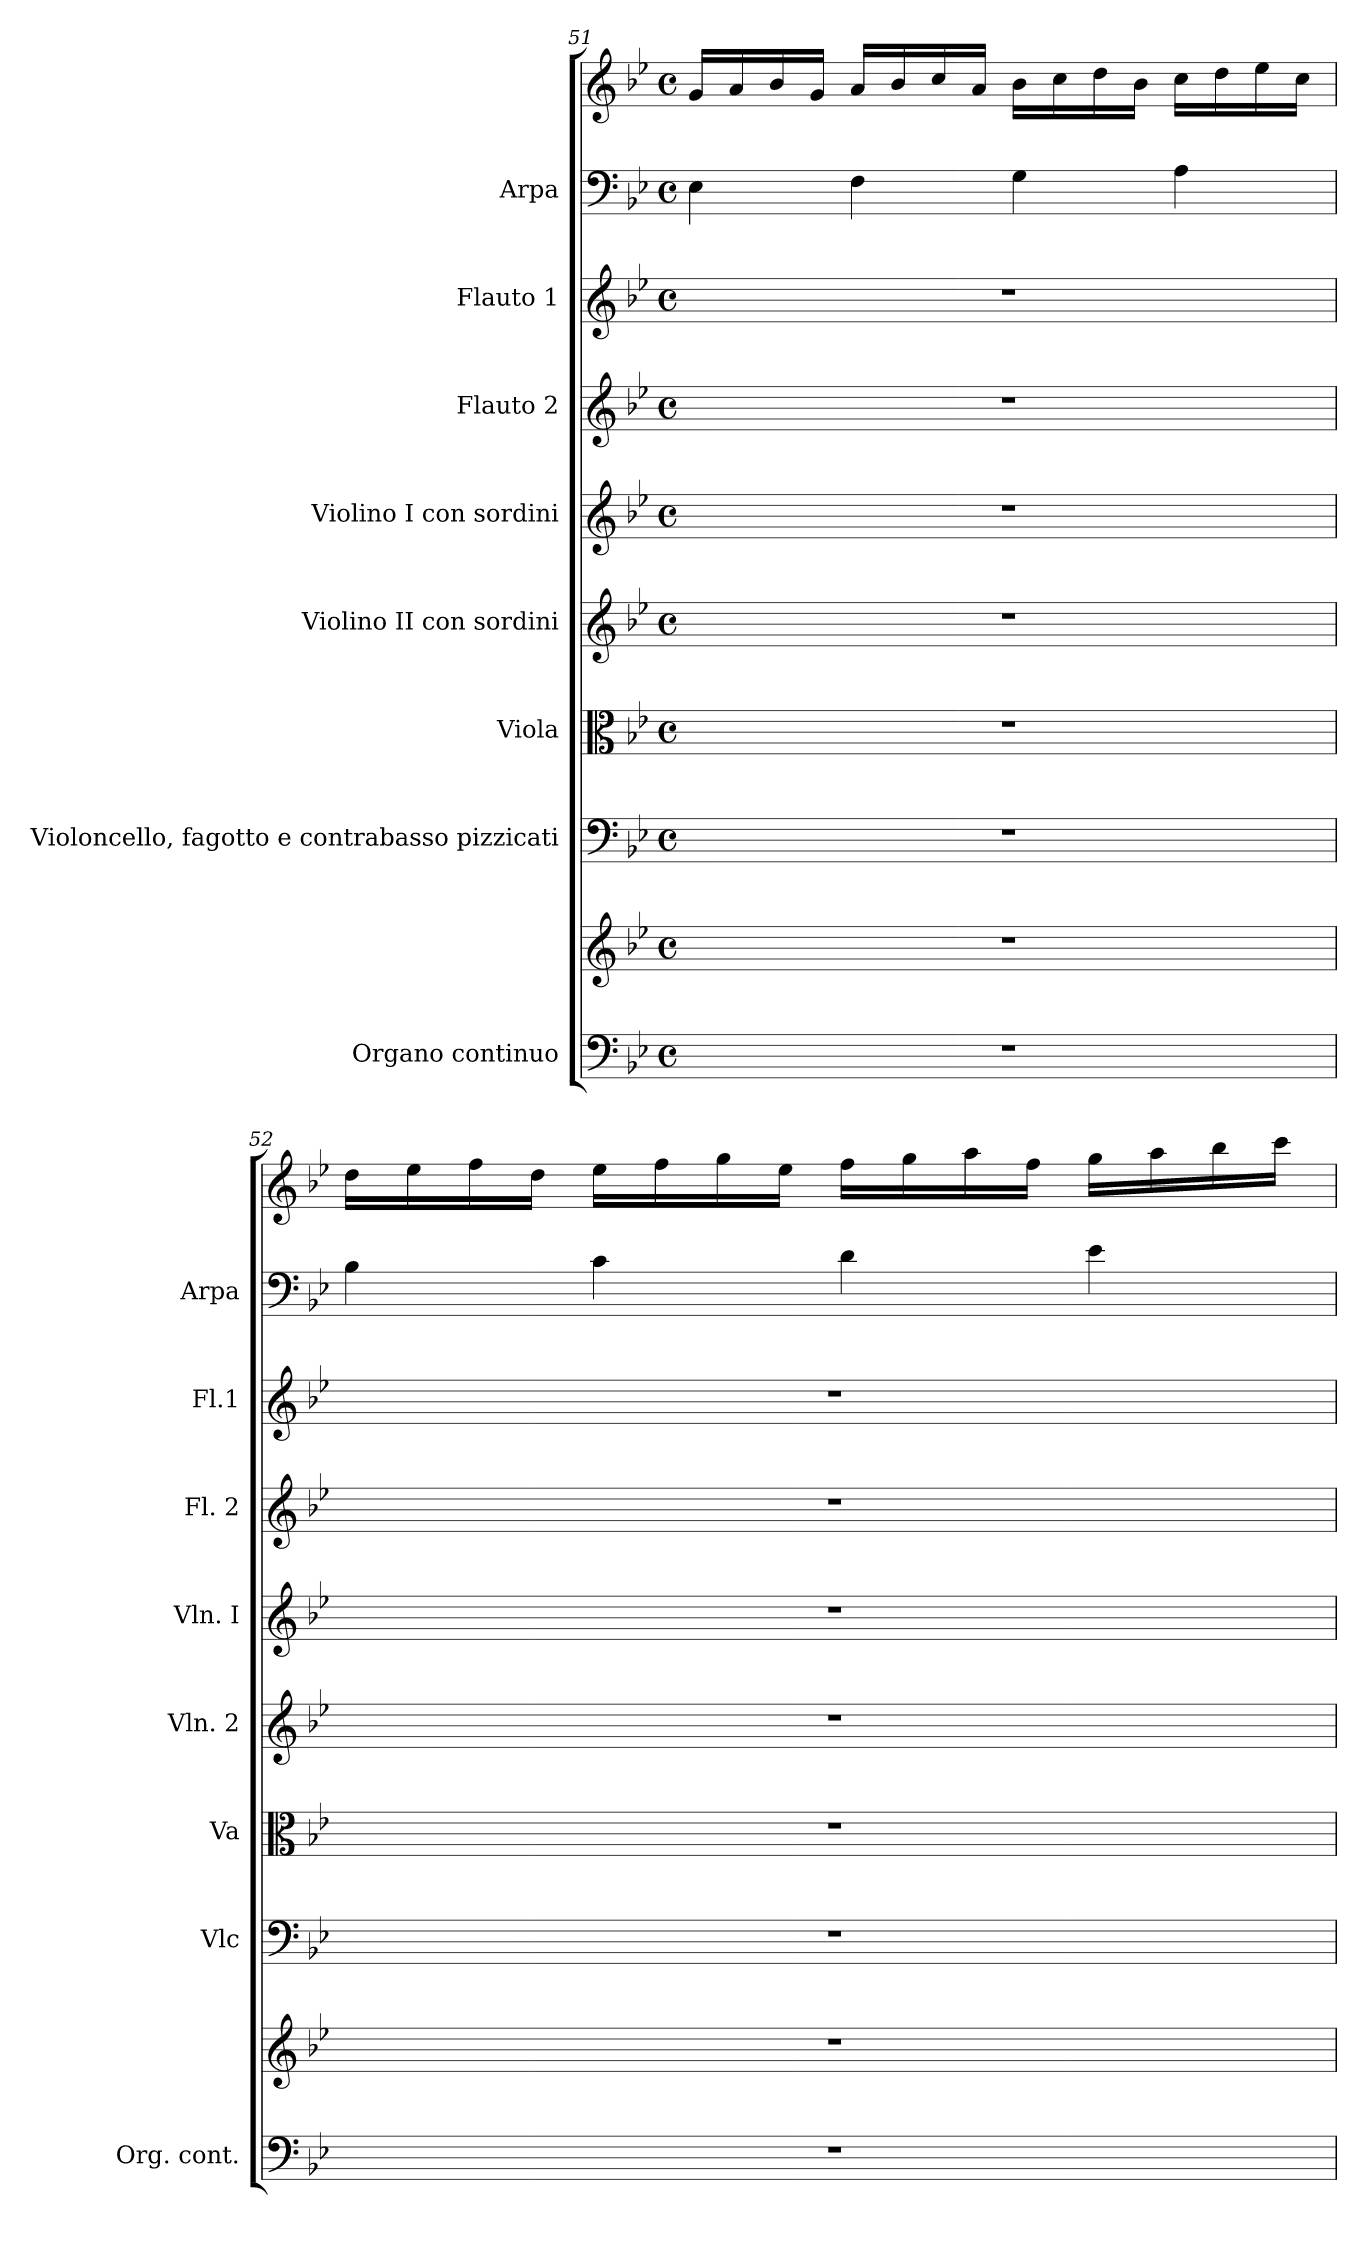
**kern	**kern	**kern	**kern	**kern	**kern	**kern	**kern	**kern	**kern
*part8	*part8	*part7	*part6	*part5	*part4	*part3	*part2	*part1	*part1
*staff10	*staff9	*staff8	*staff7	*staff6	*staff5	*staff4	*staff3	*staff2	*staff1
*I"Organo  continuo	*	*I"Violoncello, fagotto e contrabasso pizzicati	*I"Viola	*I"Violino II con sordini	*I"Violino I  con sordini	*I"Flauto 2	*I"Flauto 1	*I"Arpa	*
*I'Org.  cont.	*	*I'Vlc	*I'Va	*I'Vln. 2	*I'Vln. I	*I'Fl. 2	*I'Fl.1	*I'Arpa	*
!!LO:LB:g=z
*clefF4	*clefG2	*clefF4	*clefC3	*clefG2	*clefG2	*clefG2	*clefG2	*clefF4	*clefG2
*k[b-e-]	*k[b-e-]	*k[b-e-]	*k[b-e-]	*k[b-e-]	*k[b-e-]	*k[b-e-]	*k[b-e-]	*k[b-e-]	*k[b-e-]
*M4/4	*M4/4	*M4/4	*M4/4	*M4/4	*M4/4	*M4/4	*M4/4	*M4/4	*M4/4
*met(c)	*met(c)	*met(c)	*met(c)	*met(c)	*met(c)	*met(c)	*met(c)	*met(c)	*met(c)
=51	=51	=51	=51	=51	=51	=51	=51	=51	=51
1r	1r	1r	1r	1r	1r	1r	1r	4E-\	16g/LL
.	.	.	.	.	.	.	.	.	16a/
.	.	.	.	.	.	.	.	.	16b-/
.	.	.	.	.	.	.	.	.	16g/JJ
.	.	.	.	.	.	.	.	4F\	16a/LL
.	.	.	.	.	.	.	.	.	16b-/
.	.	.	.	.	.	.	.	.	16cc/
.	.	.	.	.	.	.	.	.	16a/JJ
.	.	.	.	.	.	.	.	4G\	16b-\LL
.	.	.	.	.	.	.	.	.	16cc\
.	.	.	.	.	.	.	.	.	16dd\
.	.	.	.	.	.	.	.	.	16b-\JJ
.	.	.	.	.	.	.	.	4A\	16cc\LL
.	.	.	.	.	.	.	.	.	16dd\
.	.	.	.	.	.	.	.	.	16ee-\
.	.	.	.	.	.	.	.	.	16cc\JJ
=52	=52	=52	=52	=52	=52	=52	=52	=52	=52
1r	1r	1r	1r	1r	1r	1r	1r	4B-\	16dd\LL
.	.	.	.	.	.	.	.	.	16ee-\
.	.	.	.	.	.	.	.	.	16ff\
.	.	.	.	.	.	.	.	.	16dd\JJ
.	.	.	.	.	.	.	.	4c\	16ee-\LL
.	.	.	.	.	.	.	.	.	16ff\
.	.	.	.	.	.	.	.	.	16gg\
.	.	.	.	.	.	.	.	.	16ee-\JJ
.	.	.	.	.	.	.	.	4d\	16ff\LL
.	.	.	.	.	.	.	.	.	16gg\
.	.	.	.	.	.	.	.	.	16aa\
.	.	.	.	.	.	.	.	.	16ff\JJ
.	.	.	.	.	.	.	.	4e-\	16gg\LL
.	.	.	.	.	.	.	.	.	16aa\
.	.	.	.	.	.	.	.	.	16bb-\
.	.	.	.	.	.	.	.	.	16ccc\JJ
=	=	=	=	=	=	=	=	=	=
*-	*-	*-	*-	*-	*-	*-	*-	*-	*-
